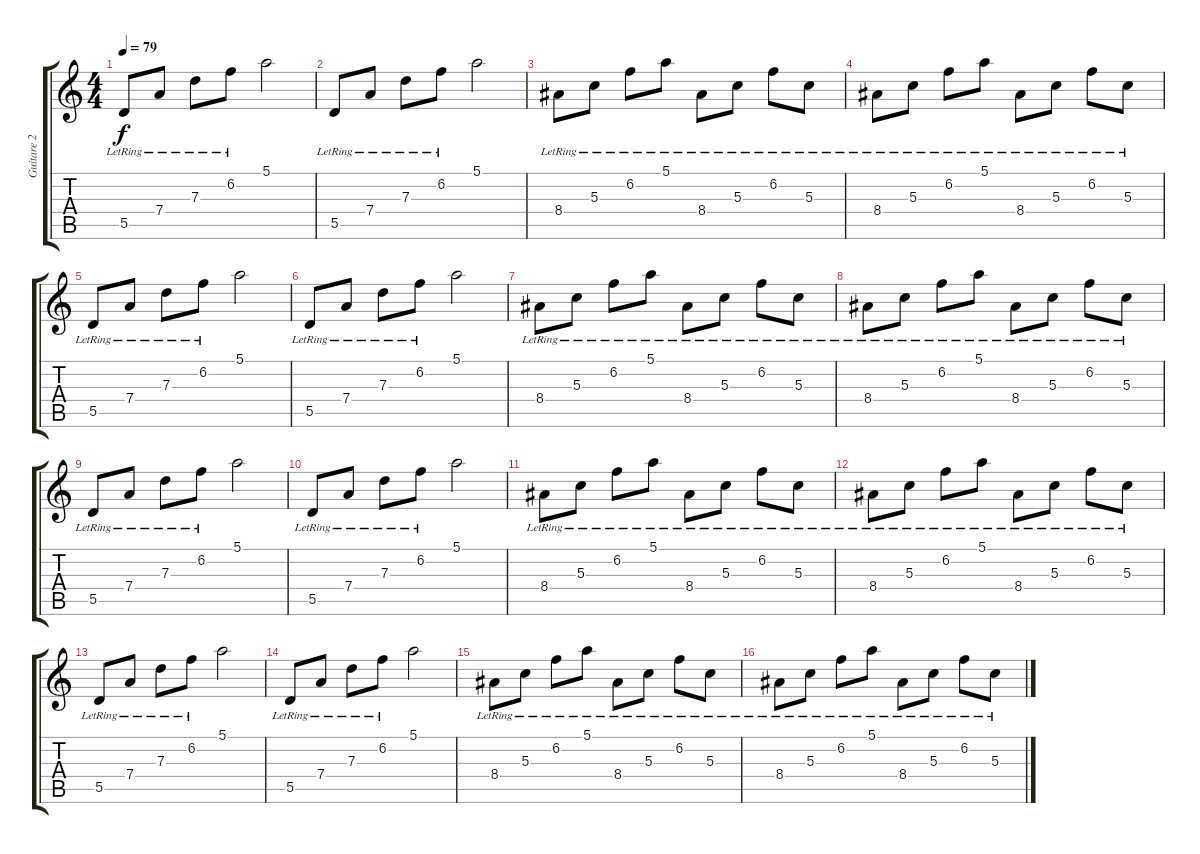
\track ("Guitare 2" "Guitare 2") {instrument acousticguitarnylon}
\staff {score tabs}
\tuning (E4 B3 G3 D3 A2 E2) {hide}
\ts (4 4)
\tempo 79
\clef g2
\ks c
5.5{lr}.8{dy f instrument acousticguitarnylon} 7.4{lr}.8 7.3{lr}.8 6.2{lr}.8 5.1.2 |
5.5{lr}.8 7.4{lr}.8 7.3{lr}.8 6.2{lr}.8 5.1.2 |
8.4{lr}.8 5.3{lr}.8 6.2{lr}.8 5.1{lr}.8 8.4{lr}.8 5.3{lr}.8 6.2{lr}.8 5.3{lr}.8 |
8.4{lr}.8 5.3{lr}.8 6.2{lr}.8 5.1{lr}.8 8.4{lr}.8 5.3{lr}.8 6.2{lr}.8 5.3{lr}.8 |
5.5{lr}.8 7.4{lr}.8 7.3{lr}.8 6.2{lr}.8 5.1.2 |
5.5{lr}.8 7.4{lr}.8 7.3{lr}.8 6.2{lr}.8 5.1.2 |
8.4{lr}.8 5.3{lr}.8 6.2{lr}.8 5.1{lr}.8 8.4{lr}.8 5.3{lr}.8 6.2{lr}.8 5.3{lr}.8 |
8.4{lr}.8 5.3{lr}.8 6.2{lr}.8 5.1{lr}.8 8.4{lr}.8 5.3{lr}.8 6.2{lr}.8 5.3{lr}.8 |
5.5{lr}.8 7.4{lr}.8 7.3{lr}.8 6.2{lr}.8 5.1.2 |
5.5{lr}.8 7.4{lr}.8 7.3{lr}.8 6.2{lr}.8 5.1.2 |
8.4{lr}.8 5.3{lr}.8 6.2{lr}.8 5.1{lr}.8 8.4{lr}.8 5.3{lr}.8 6.2{lr}.8 5.3{lr}.8 |
8.4{lr}.8 5.3{lr}.8 6.2{lr}.8 5.1{lr}.8 8.4{lr}.8 5.3{lr}.8 6.2{lr}.8 5.3{lr}.8 |
5.5{lr}.8 7.4{lr}.8 7.3{lr}.8 6.2{lr}.8 5.1.2 |
5.5{lr}.8 7.4{lr}.8 7.3{lr}.8 6.2{lr}.8 5.1.2 |
8.4{lr}.8 5.3{lr}.8 6.2{lr}.8 5.1{lr}.8 8.4{lr}.8 5.3{lr}.8 6.2{lr}.8 5.3{lr}.8 |
8.4{lr}.8 5.3{lr}.8 6.2{lr}.8 5.1{lr}.8 8.4{lr}.8 5.3{lr}.8 6.2{lr}.8 5.3{lr}.8
